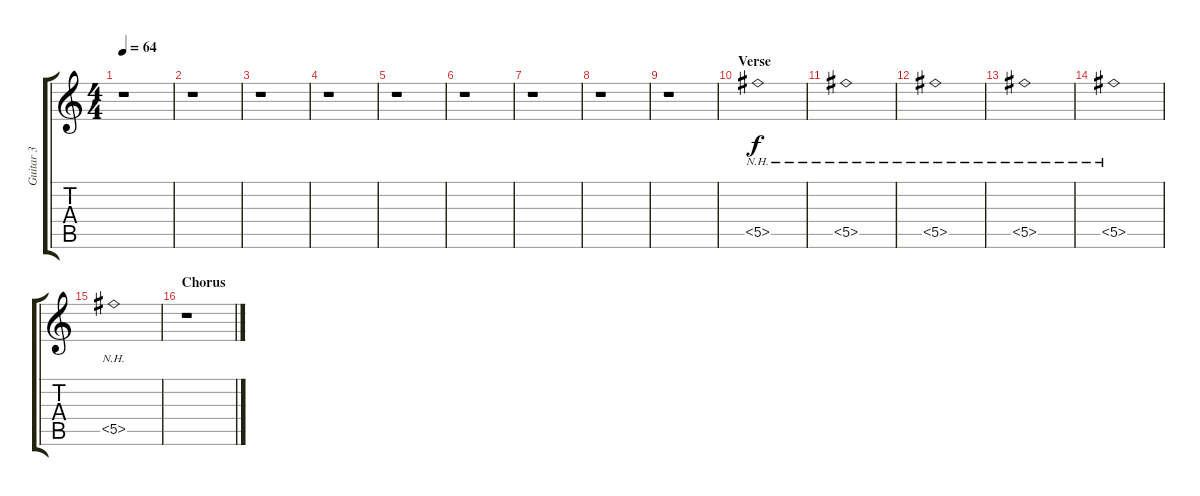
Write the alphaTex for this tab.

\track ("Guitar 3" "Guitar 3") {instrument distortionguitar}
\staff {score tabs}
\tuning (Db4 Ab3 E3 B2 Gb2 B1) {hide}
\ts (4 4)
\tempo 64
\clef g2
\ks c
r.1{dy f} |
r.1 |
r.1 |
r.1 |
r.1 |
r.1 |
r.1 |
r.1 |
r.1 |
\section ("" "Verse")
5.5{nh}.1{volume 10} |
5.5{nh}.1 |
5.5{nh}.1 |
5.5{nh}.1 |
5.5{nh}.1 |
5.5{nh}.1 |
\section ("" "Chorus")
r.1
